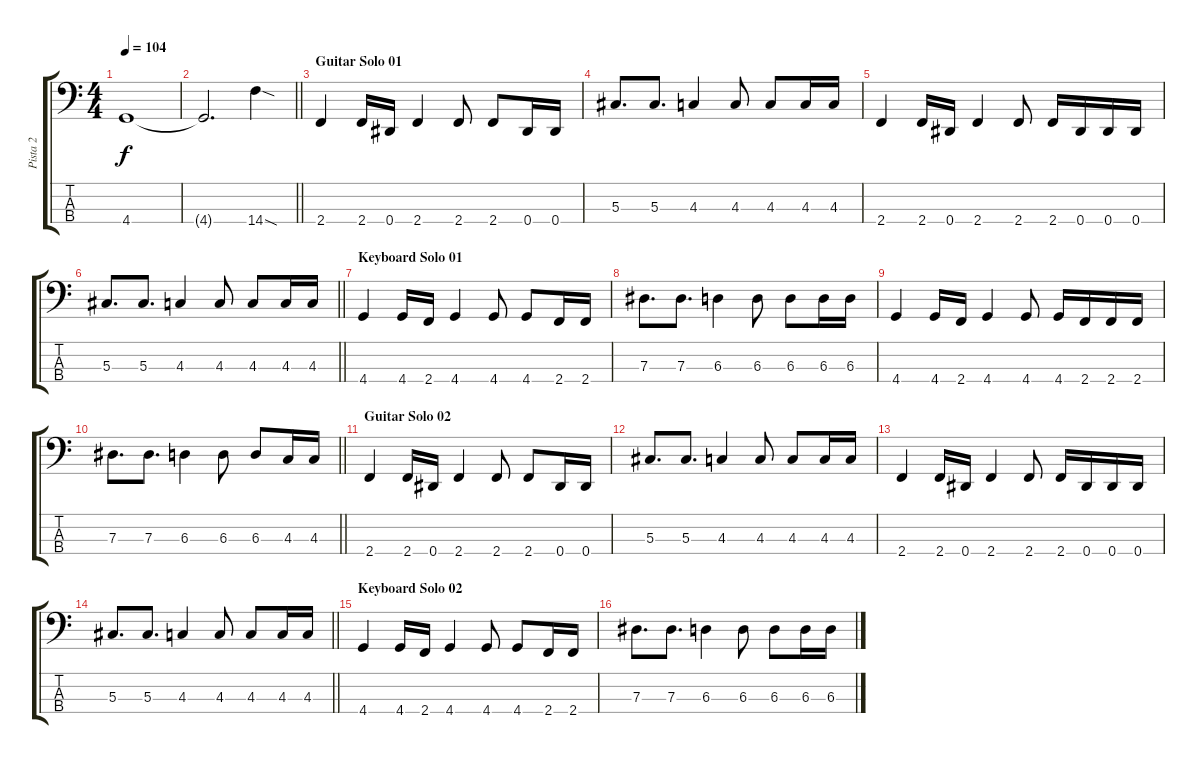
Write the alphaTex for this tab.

\track ("Pista 2" "Pista 2") {instrument electricbassfinger}
\staff {score tabs}
\tuning (Gb2 Db2 Ab1 Eb1) {hide}
\ts (4 4)
\tempo 104
\clef f4
\ks c
4.4.1{dy f} |
\barLineRight lightlight
4.4{t}.2{d} 14.4{sod}.4 |
\section ("" "Guitar Solo 01")
2.4.4 2.4.16 0.4.16 2.4.4 2.4.8 2.4.8 0.4.16 0.4.16 |
5.3.8{d} 5.3.8{d} 4.3.4 4.3.8 4.3.8 4.3.16 4.3.16 |
2.4.4 2.4.16 0.4.16 2.4.4 2.4.8 2.4.16 0.4.16 0.4.16 0.4.16 |
\barLineRight lightlight
5.3.8{d} 5.3.8{d} 4.3.4 4.3.8 4.3.8 4.3.16 4.3.16 |
\section ("" "Keyboard Solo 01")
4.4.4 4.4.16 2.4.16 4.4.4 4.4.8 4.4.8 2.4.16 2.4.16 |
7.3.8{d} 7.3.8{d} 6.3.4 6.3.8 6.3.8 6.3.16 6.3.16 |
4.4.4 4.4.16 2.4.16 4.4.4 4.4.8 4.4.16 2.4.16 2.4.16 2.4.16 |
\barLineRight lightlight
7.3.8{d} 7.3.8{d} 6.3.4 6.3.8 6.3.8 4.3.16 4.3.16 |
\section ("" "Guitar Solo 02")
2.4.4 2.4.16 0.4.16 2.4.4 2.4.8 2.4.8 0.4.16 0.4.16 |
5.3.8{d} 5.3.8{d} 4.3.4 4.3.8 4.3.8 4.3.16 4.3.16 |
2.4.4 2.4.16 0.4.16 2.4.4 2.4.8 2.4.16 0.4.16 0.4.16 0.4.16 |
\barLineRight lightlight
5.3.8{d} 5.3.8{d} 4.3.4 4.3.8 4.3.8 4.3.16 4.3.16 |
\section ("" "Keyboard Solo 02")
4.4.4 4.4.16 2.4.16 4.4.4 4.4.8 4.4.8 2.4.16 2.4.16 |
7.3.8{d} 7.3.8{d} 6.3.4 6.3.8 6.3.8 6.3.16 6.3.16
